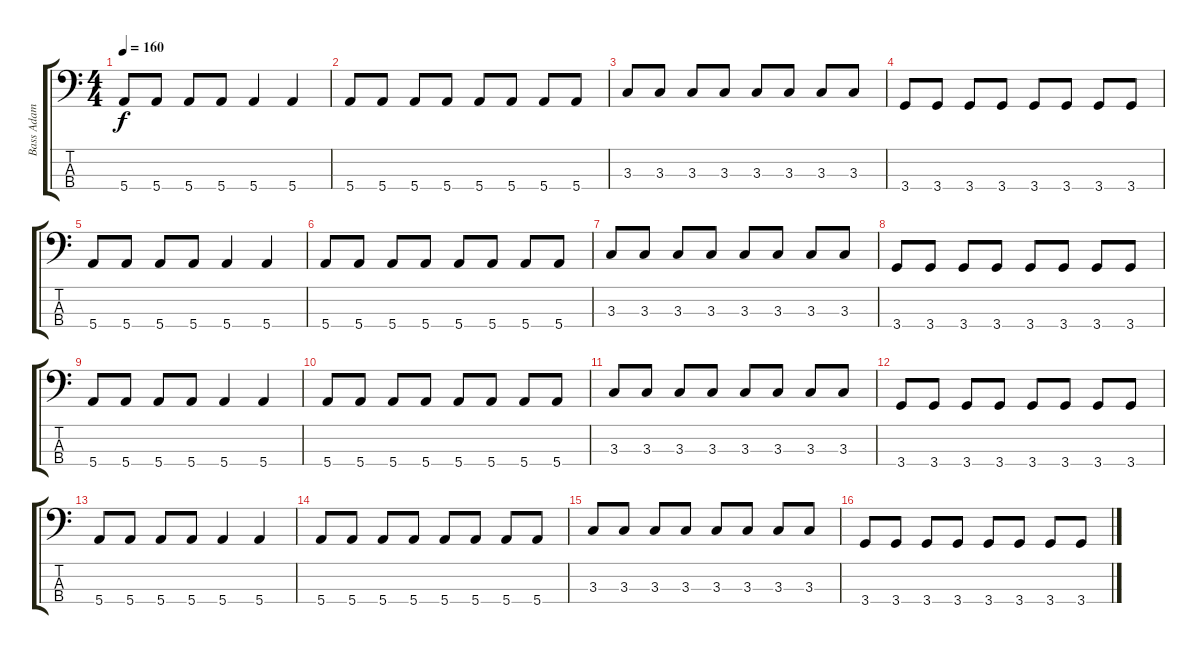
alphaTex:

\track ("Bass Adam" "Bass Adam") {instrument electricbasspick}
\staff {score tabs}
\tuning (G2 D2 A1 E1) {hide}
\ts (4 4)
\tempo 160
\clef f4
\ks c
5.4.8{dy f} 5.4.8 5.4.8 5.4.8 5.4.4 5.4.4 |
5.4.8 5.4.8 5.4.8 5.4.8 5.4.8 5.4.8 5.4.8 5.4.8 |
3.3.8 3.3.8 3.3.8 3.3.8 3.3.8 3.3.8 3.3.8 3.3.8 |
3.4.8 3.4.8 3.4.8 3.4.8 3.4.8 3.4.8 3.4.8 3.4.8 |
5.4.8 5.4.8 5.4.8 5.4.8 5.4.4 5.4.4 |
5.4.8 5.4.8 5.4.8 5.4.8 5.4.8 5.4.8 5.4.8 5.4.8 |
3.3.8 3.3.8 3.3.8 3.3.8 3.3.8 3.3.8 3.3.8 3.3.8 |
3.4.8 3.4.8 3.4.8 3.4.8 3.4.8 3.4.8 3.4.8 3.4.8 |
5.4.8 5.4.8 5.4.8 5.4.8 5.4.4 5.4.4 |
5.4.8 5.4.8 5.4.8 5.4.8 5.4.8 5.4.8 5.4.8 5.4.8 |
3.3.8 3.3.8 3.3.8 3.3.8 3.3.8 3.3.8 3.3.8 3.3.8 |
3.4.8 3.4.8 3.4.8 3.4.8 3.4.8 3.4.8 3.4.8 3.4.8 |
5.4.8 5.4.8 5.4.8 5.4.8 5.4.4 5.4.4 |
5.4.8 5.4.8 5.4.8 5.4.8 5.4.8 5.4.8 5.4.8 5.4.8 |
3.3.8 3.3.8 3.3.8 3.3.8 3.3.8 3.3.8 3.3.8 3.3.8 |
3.4.8 3.4.8 3.4.8 3.4.8 3.4.8 3.4.8 3.4.8 3.4.8
